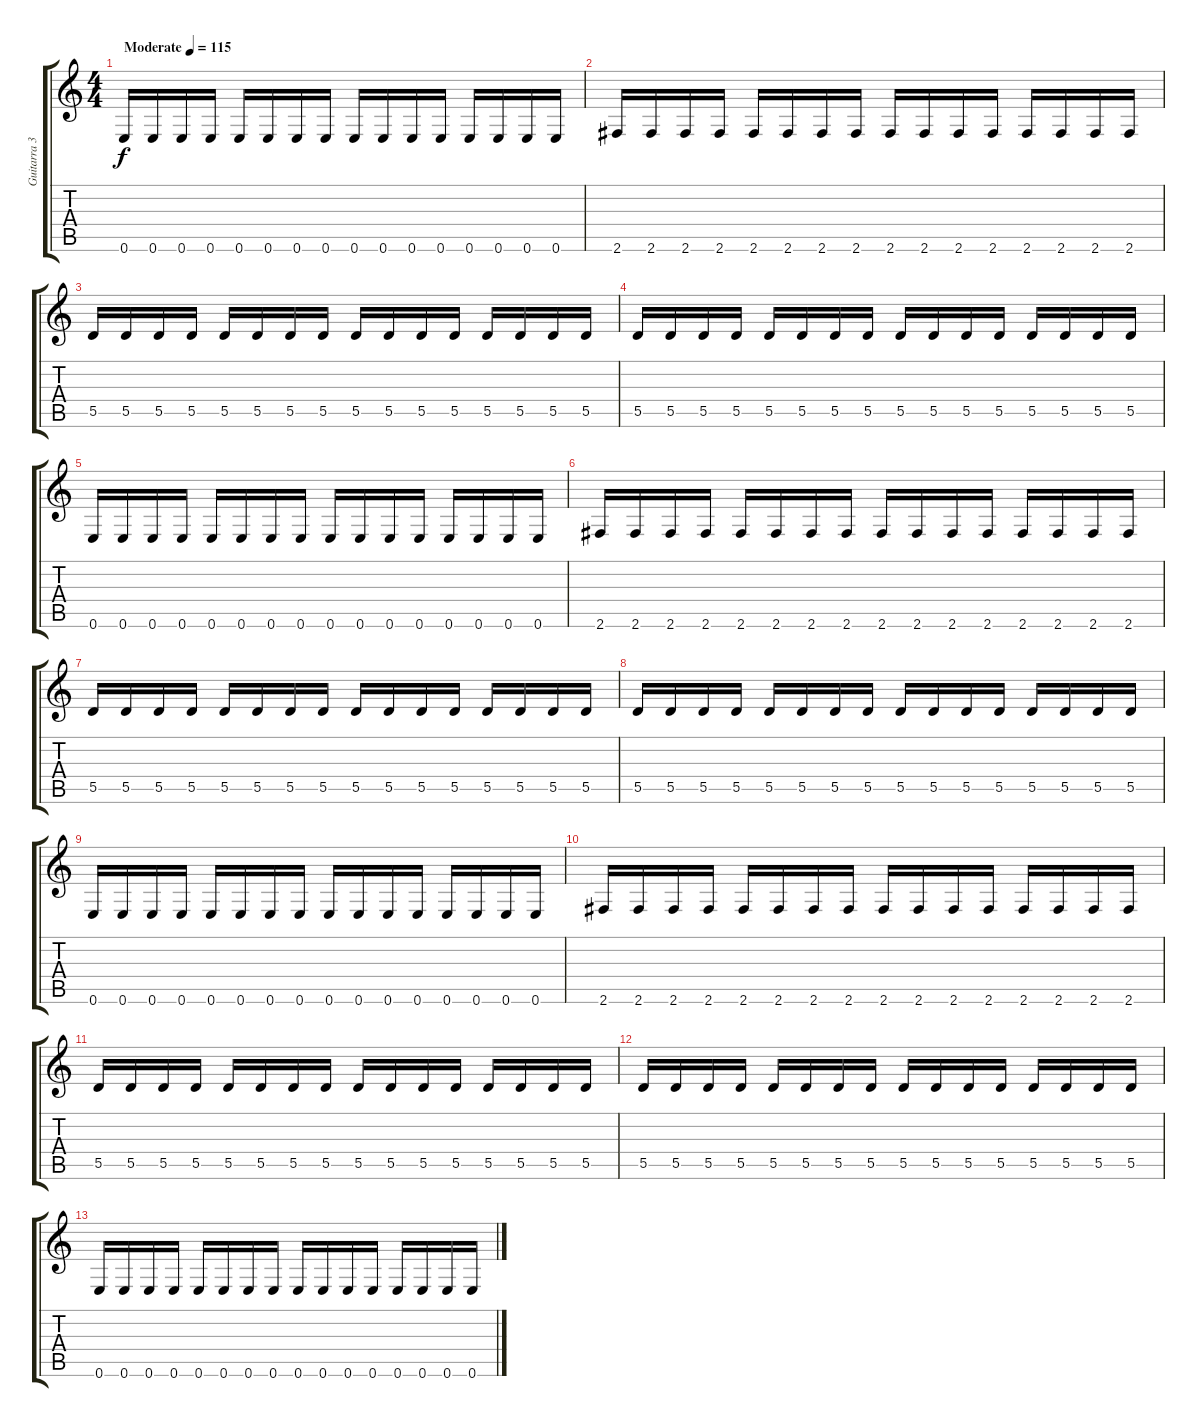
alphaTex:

\track ("Guitarra 3" "Guitarra 3") {instrument distortionguitar}
\staff {score tabs}
\tuning (E4 B3 G3 D3 A2 E2) {hide}
\ts (4 4)
\tempo (115 "Moderate")
\clef g2
\ks c
0.6.16{dy f volume 0 instrument distortionguitar} 0.6.16 0.6.16 0.6.16 0.6.16 0.6.16 0.6.16 0.6.16 0.6.16 0.6.16 0.6.16 0.6.16 0.6.16{volume 7} 0.6.16 0.6.16 0.6.16 |
2.6.16 2.6.16 2.6.16 2.6.16 2.6.16 2.6.16 2.6.16 2.6.16 2.6.16 2.6.16 2.6.16 2.6.16 2.6.16 2.6.16 2.6.16 2.6.16 |
5.5.16 5.5.16 5.5.16 5.5.16 5.5.16 5.5.16 5.5.16 5.5.16 5.5.16 5.5.16 5.5.16 5.5.16 5.5.16 5.5.16 5.5.16 5.5.16 |
5.5.16 5.5.16 5.5.16 5.5.16 5.5.16 5.5.16 5.5.16 5.5.16 5.5.16 5.5.16 5.5.16 5.5.16 5.5.16 5.5.16 5.5.16 5.5.16 |
0.6.16 0.6.16 0.6.16 0.6.16 0.6.16 0.6.16 0.6.16 0.6.16 0.6.16 0.6.16 0.6.16 0.6.16 0.6.16 0.6.16 0.6.16 0.6.16 |
2.6.16{volume 13} 2.6.16 2.6.16 2.6.16 2.6.16 2.6.16 2.6.16 2.6.16 2.6.16 2.6.16 2.6.16 2.6.16 2.6.16 2.6.16 2.6.16 2.6.16 |
5.5.16 5.5.16 5.5.16 5.5.16 5.5.16 5.5.16 5.5.16 5.5.16 5.5.16 5.5.16 5.5.16 5.5.16 5.5.16 5.5.16 5.5.16 5.5.16 |
5.5.16 5.5.16 5.5.16 5.5.16 5.5.16 5.5.16 5.5.16 5.5.16 5.5.16 5.5.16 5.5.16 5.5.16 5.5.16 5.5.16 5.5.16 5.5.16 |
0.6.16 0.6.16 0.6.16 0.6.16 0.6.16 0.6.16 0.6.16 0.6.16 0.6.16 0.6.16 0.6.16 0.6.16 0.6.16 0.6.16 0.6.16 0.6.16 |
2.6.16 2.6.16 2.6.16 2.6.16 2.6.16 2.6.16 2.6.16 2.6.16 2.6.16 2.6.16 2.6.16 2.6.16 2.6.16 2.6.16 2.6.16 2.6.16 |
5.5.16 5.5.16 5.5.16 5.5.16 5.5.16 5.5.16 5.5.16 5.5.16 5.5.16 5.5.16 5.5.16 5.5.16 5.5.16 5.5.16 5.5.16 5.5.16 |
5.5.16 5.5.16 5.5.16 5.5.16 5.5.16 5.5.16 5.5.16 5.5.16 5.5.16 5.5.16 5.5.16 5.5.16 5.5.16 5.5.16 5.5.16 5.5.16 |
0.6.16 0.6.16 0.6.16 0.6.16 0.6.16 0.6.16 0.6.16 0.6.16 0.6.16 0.6.16 0.6.16 0.6.16 0.6.16 0.6.16 0.6.16 0.6.16
